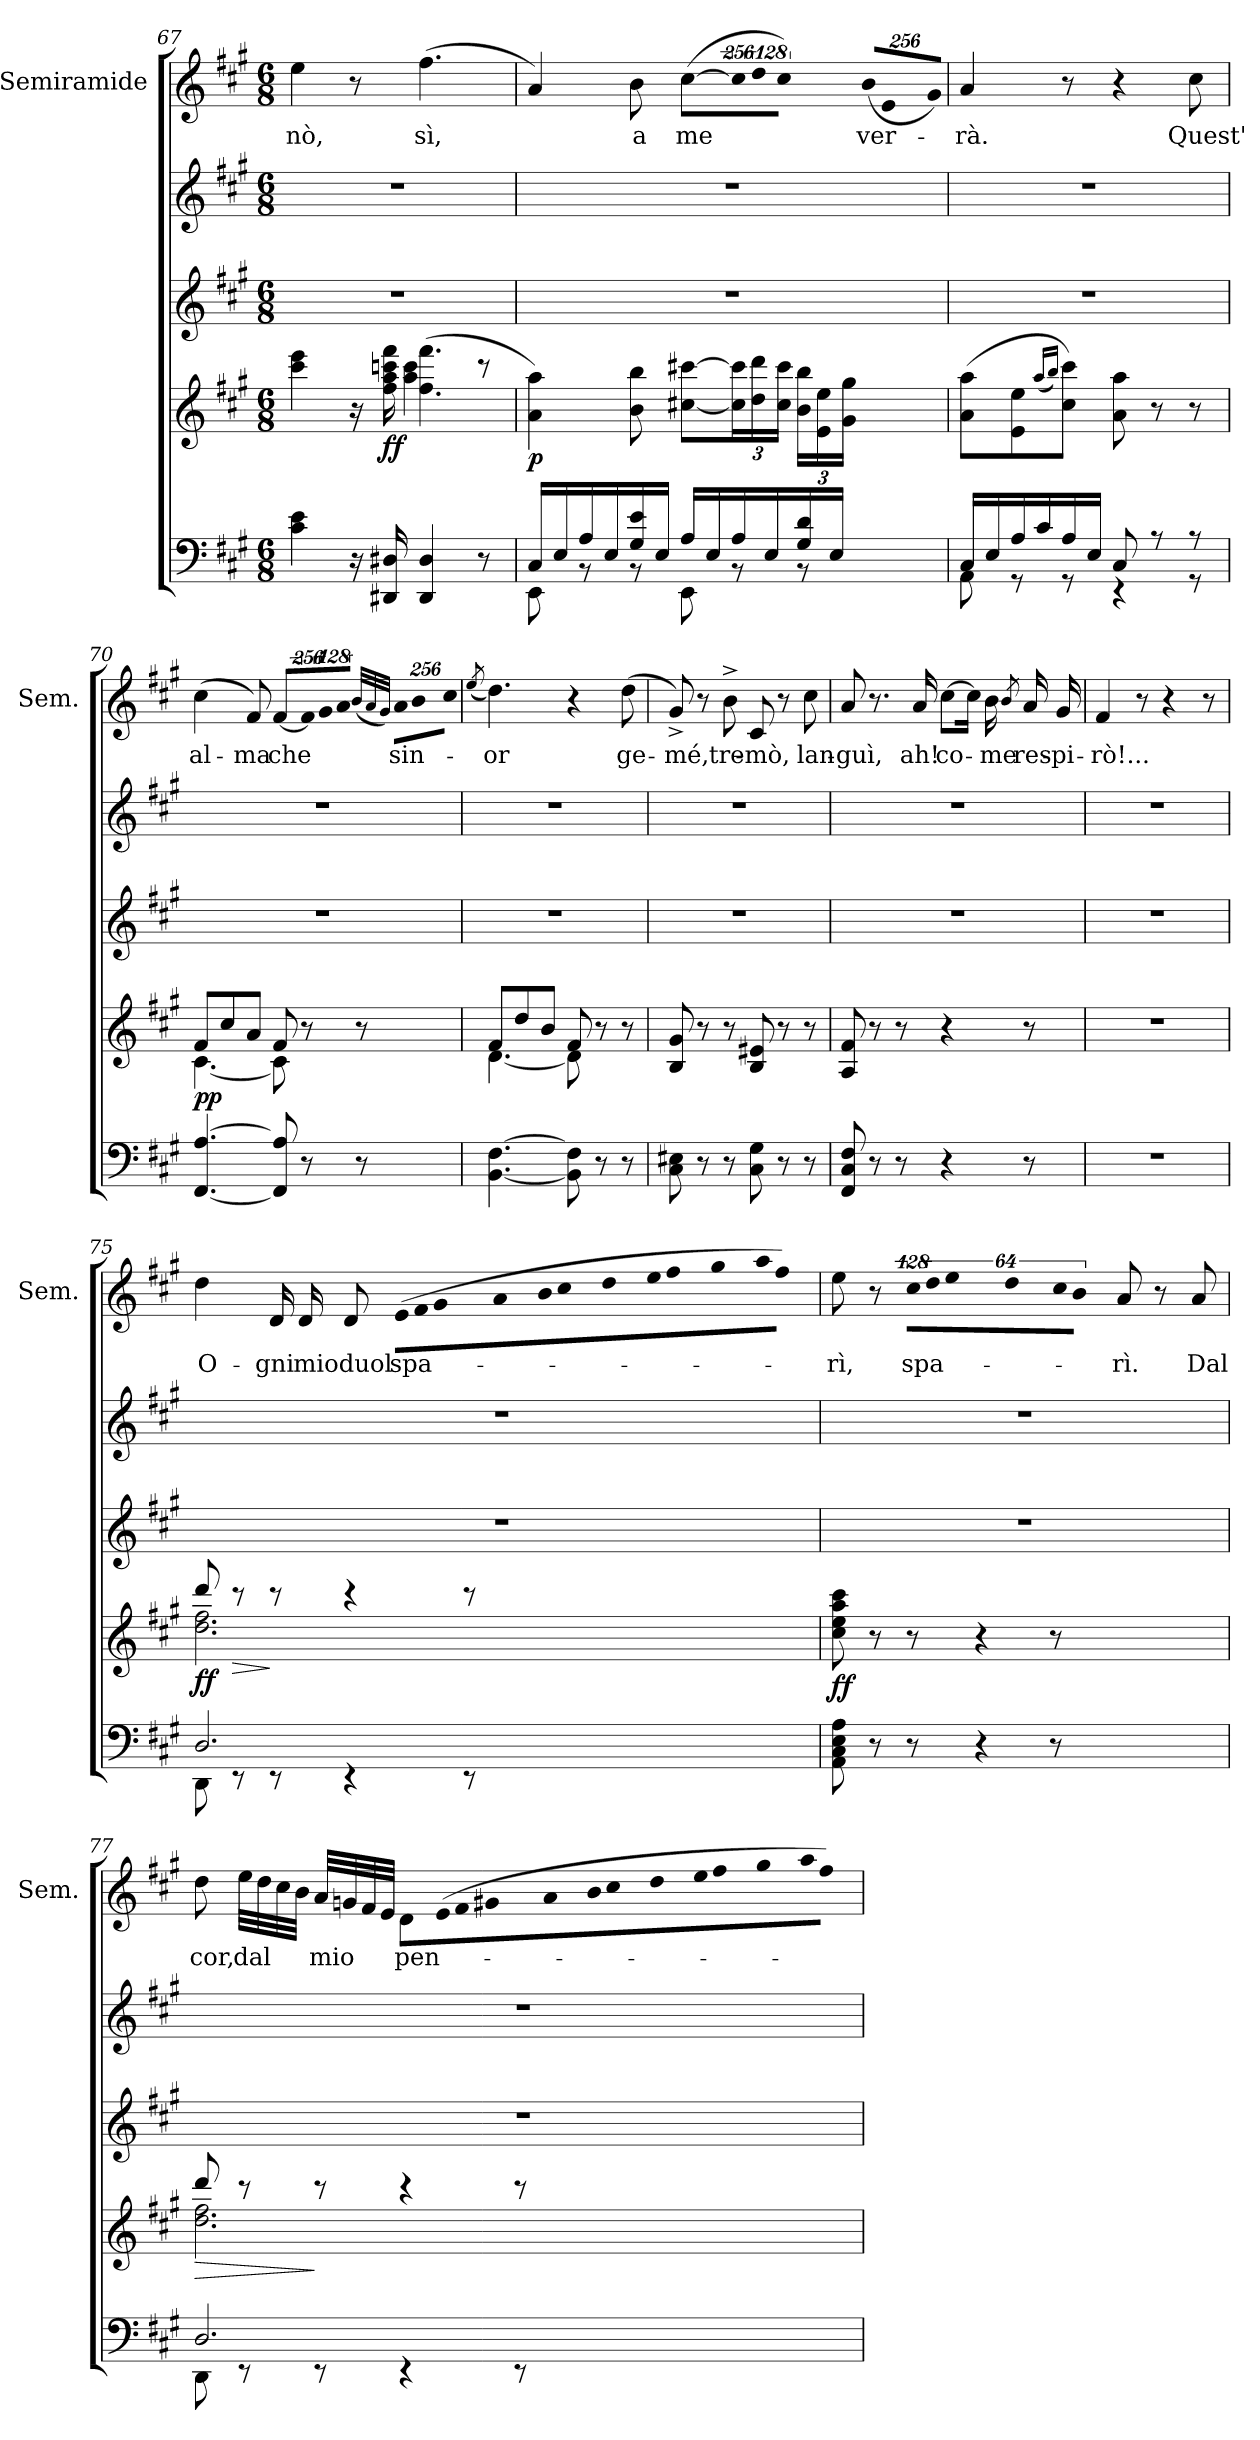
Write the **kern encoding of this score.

**kern	**kern	**dynam	**kern	**kern	**kern	**text
*part4	*part4	*part4	*part3	*part2	*part1	*part1
*staff5	*staff4	*staff4/5	*staff3	*staff2	*staff1	*staff1
*	*	*	*	*	*I"Semiramide	*
*	*	*	*	*	*I'Sem.	*
!!LO:LB:g=z
*clefF4	*clefG2	*	*clefG2	*clefG2	*clefG2	*
*k[f#c#g#]	*k[f#c#g#]	*	*k[f#c#g#]	*k[f#c#g#]	*k[f#c#g#]	*
*A:	*A:	*	*A:	*A:	*A:	*
*M6/8	*M6/8	*	*M6/8	*M6/8	*M6/8	*
=67	=67	=67	=67	=67	=67	=67
*	*^	*	*	*	*	*
4c#\ 4e\	4ccc#\ 4eee\	4.ryy	.	2.r	2.r	4ee\	-nò,
16r	16r	.	.	.	.	8r	.
!	!	!	!LO:DY:b	!	!	!	!
16DD#X/ 16D#X/	16ff#\ 16aa\ 16cccn\ 16fff#\	.	ff	.	.	.	.
4DD#/ 4D#/	(>4.ff#\ 4.fff#\	4aa\ 4ccc\	.	.	.	(4.ff#\	sì,
8r	.	8rbb	.	.	.	.	.
=68	=68	=68	=68	=68	=68	=68	=68
*^	*	*	*	*	*	*	*
!	!	!	!	!LO:DY:b	!	!	!	!
*	*	*v	*v	*	*	*	*	*
16C#/LL	8EE\	4a\ 4aa\)	p	2.r	2.r	4a/)	.
16E/	.	.	.	.	.	.	.
16A/	8rBB	.	.	.	.	.	.
16E/	.	.	.	.	.	.	.
16G#/ 16e/	8rBB	8b\ 8bb\	.	.	.	8b\	a
16E/JJ	.	.	.	.	.	.	.
16A/LL	8EE\	[8cc#X\ [8ccc#X\L	.	.	.	([8cc#\L	me
16E/	.	.	.	.	.	.	.
!	!	!	!	!	!	!LO:N:vis=16	!
16A/	8rBB	24cc#\] 24ccc#\]L	.	.	.	4096%171cc#\L]	.
.	.	24dd\ 24ddd\	.	.	.	.	.
!	!	!	!	!	!	!LO:N:vis=16	!
.	.	.	.	.	.	2048%85dd\	.
16E/	.	.	.	.	.	.	.
!	!	!	!	!	!	!LO:N:vis=16	!
.	.	.	.	.	.	4096%171cc#\JJ)	.
.	.	24cc#\ 24ccc#\JJ	.	.	.	.	.
!	!	!	!	!	!	!LO:N:vis=16	!
16G#/ 16d/	8rBB	24b\ 24bb\LL	.	.	.	(4096%171b/LL	ver-
.	.	24e\ 24ee\	.	.	.	.	.
!	!	!	!	!	!	!LO:N:vis=16	!
.	.	.	.	.	.	2048%85e/	.
16E/JJ	.	.	.	.	.	.	.
!	!	!	!	!	!	!LO:N:vis=16	!
.	.	.	.	.	.	4096%171g#/JJ)	.
.	.	24g#\ 24gg#\JJ	.	.	.	.	.
=69	=69	=69	=69	=69	=69	=69	=69
16C#/LL	8AA\	(8a\ 8aa\L	.	2.r	2.r	4a/	-rà.
16E/	.	.	.	.	.	.	.
16A/	8rGG	8e\ 8ee\	.	.	.	.	.
16c#/	.	.	.	.	.	.	.
.	.	(16qaa/LL	.	.	.	.	.
.	.	16qbb/JJ)	.	.	.	.	.
16A/	8rGG	8cc#\ 8ccc#\J)	.	.	.	8r	.
16E/JJ	.	.	.	.	.	.	.
8C#/	4rEE	8a\ 8aa\	.	.	.	4r	.
8rG	.	8r	.	.	.	.	.
8rG	8rGG	8r	.	.	.	8cc#\	Quest'
=70	=70	=70	=70	=70	=70	=70	=70
*	*	*^	*	*	*	*	*
!	!	!	!	!LO:DY:b	!	!	!	!
*v	*v	*	*	*	*	*	*	*
[4.FF#/ [4.A/	8f#/L	[<4.c#\	pp	2.r	2.r	(4cc#\	al-
.	8cc#/	.	.	.	.	.	.
.	8a/J	.	.	.	.	8f#/)	-ma
8FF#/] 8A/]	8f#/	8c#\]	.	.	.	[8f#/L	che
!	!	!	!	!	!	!LO:N:vis=16	!
8r	8r	8ryy	.	.	.	4096%171f#/L]	.
!	!	!	!	!	!	!LO:N:vis=16	!
.	.	.	.	.	.	2048%85g#/	.
!	!	!	!	!	!	!LO:N:vis=16	!
.	.	.	.	.	.	4096%171a/JJ	.
.	.	.	.	.	.	(32qb/LLL	.
.	.	.	.	.	.	32qa/	.
.	.	.	.	.	.	32qg#/JJJ)	.
!	!	!	!	!	!	!LO:N:vis=16	!
8r	8r	8ryy	.	.	.	4096%171a\LL	sin-
!	!	!	!	!	!	!LO:N:vis=16	!
.	.	.	.	.	.	2048%85b\	.
!	!	!	!	!	!	!LO:N:vis=16	!
.	.	.	.	.	.	4096%171cc#\JJ	.
!!LO:PB:g=z
=71	=71	=71	=71	=71	=71	=71	=71
.	.	.	.	.	.	(8qee/	.
[4.BB\ [4.F#\	8f#/L	[<4.d\	.	2.r	2.r	4.dd\)	-or
.	8dd/	.	.	.	.	.	.
.	8b/J	.	.	.	.	.	.
8BB\] 8F#\]	8f#/	8d\]	.	.	.	4r	.
8r	8r	8ryy	.	.	.	.	.
8r	8r	8ryy	.	.	.	(8dd\	ge-
*	*v	*v	*	*	*	*	*
=72	=72	=72	=72	=72	=72	=72
8C#\ 8E#X\	8B/ 8g#/	.	2.r	2.r	8g#^>/)	-mé,
8r	8r	.	.	.	8r	.
8r	8r	.	.	.	8b^>\	tre-
8C#\ 8G#\	8B/ 8e#X/	.	.	.	8c#/	-mò,
8r	8r	.	.	.	8r	.
8r	8r	.	.	.	8cc#\	lan-
=73	=73	=73	=73	=73	=73	=73
8FF#/ 8C#/ 8F#/	8A/ 8f#/	.	2.r	2.r	8a/	-guì,
8r	8r	.	.	.	8.r	.
8r	8r	.	.	.	.	.
.	.	.	.	.	16a/	ah!
4r	4r	.	.	.	[8cc#\L	co-
.	.	.	.	.	16cc#\Jk]	.
.	.	.	.	.	16b\	-me
.	.	.	.	.	8qb/	.
8r	8r	.	.	.	16a/	res-
.	.	.	.	.	16g#/	-pi-
=74	=74	=74	=74	=74	=74	=74
2.r	2.r	.	2.r	2.r	4f#/	-rò!...
.	.	.	.	.	8r	.
.	.	.	.	.	4r	.
.	.	.	.	.	8r	.
!!LO:LB:g=z
=75	=75	=75	=75	=75	=75	=75
*^	*^	*	*	*	*	*
!	!	!	!	!LO:DY:b	!	!	!	!
2.D/	8DD\	8ddd/	2.dd\ 2.ff#\	ff	2.r	2.r	4dd\	O-
!	!	!	!	!LO:HP:b	!	!	!	!
.	8rEE	8rbb	.	>	.	.	.	.
.	8rEE	8rbb	.	]	.	.	16d/	-gni
.	.	.	.	.	.	.	16d/	mio
.	4rEE	4rbb	.	.	.	.	8d/	duol
*	*	*	*	*	*	*	*Xtuplet	*
!	!	!	!	!	!	!	!LO:N:vis=64	!
.	.	.	.	.	.	.	(4096%85e\LLLL	spa-
!	!	!	!	!	!	!	!LO:N:vis=64	!
.	.	.	.	.	.	.	2048%43f#\	.
!	!	!	!	!	!	!	!LO:N:vis=64	!
.	.	.	.	.	.	.	4096%85g#\	.
!	!	!	!	!	!	!	!LO:N:vis=64	!
.	.	.	.	.	.	.	4096%85a\	.
!	!	!	!	!	!	!	!LO:N:vis=64	!
.	.	.	.	.	.	.	2048%43b\	.
!	!	!	!	!	!	!	!LO:N:vis=64	!
.	.	.	.	.	.	.	4096%85cc#\	.
!	!	!	!	!	!	!	!LO:N:vis=64	!
.	8rEE	8rbb	.	.	.	.	4096%85dd\	.
!	!	!	!	!	!	!	!LO:N:vis=64	!
.	.	.	.	.	.	.	2048%43ee\	.
!	!	!	!	!	!	!	!LO:N:vis=64	!
.	.	.	.	.	.	.	4096%85ff#\	.
!	!	!	!	!	!	!	!LO:N:vis=64	!
.	.	.	.	.	.	.	4096%85gg#\	.
!	!	!	!	!	!	!	!LO:N:vis=64	!
.	.	.	.	.	.	.	2048%43aa\	.
!	!	!	!	!	!	!	!LO:N:vis=64	!
.	.	.	.	.	.	.	4096%85ff#\JJJJ)	.
*v	*v	*	*	*	*	*	*	*
*	*v	*v	*	*	*	*	*
=76	=76	=76	=76	=76	=76	=76
!	!	!LO:DY:b	!	!	!	!
8AA\ 8C#\ 8E\ 8A\	8cc#\ 8ee\ 8aa\ 8ccc#\	ff	2.r	2.r	8ee\	-rì,
8r	8r	.	.	.	8r	.
*	*	*	*	*	*tuplet	*
!	!	!	!	!	!LO:N:vis=32	!
8r	8r	.	.	.	4096%85cc#\LLL	spa-
!	!	!	!	!	!LO:N:vis=32	!
.	.	.	.	.	2048%43dd\	.
!	!	!	!	!	!LO:N:vis=32	!
.	.	.	.	.	4096%85ee\	.
!	!	!	!	!	!LO:N:vis=32	!
.	.	.	.	.	4096%85dd\	.
!	!	!	!	!	!LO:N:vis=32	!
.	.	.	.	.	2048%43cc#\	.
!	!	!	!	!	!LO:N:vis=32	!
.	.	.	.	.	4096%85b\JJJ	.
4r	4r	.	.	.	8a/	-rì.
.	.	.	.	.	8r	.
8r	8r	.	.	.	8a/	Dal
=77	=77	=77	=77	=77	=77	=77
*^	*	*	*	*	*	*
!	!	!	!LO:HP:b	!	!	!	!
*	*	*^	*	*	*	*	*
2.D/	8DD\	8ddd/	2.dd\ 2.ff#\	>	2.r	2.r	8dd\	cor,
.	8rEE	8rbb	.	.	.	.	32ee\LLL	dal
.	.	.	.	.	.	.	32dd\	.
.	.	.	.	.	.	.	32cc#\	.
.	.	.	.	.	.	.	32b\JJJ	.
.	8rEE	8rbb	.	]	.	.	32a/LLL	mio
.	.	.	.	.	.	.	32gn/	.
.	.	.	.	.	.	.	32f#/	.
.	.	.	.	.	.	.	32e/JJJ	.
.	4rEE	4rbb	.	.	.	.	8d\L	pen-
*	*	*	*	*	*	*	*Xtuplet	*
!	!	!	!	!	!	!	!LO:N:vis=64	!
.	.	.	.	.	.	.	(4096%85e\LLL	.
!	!	!	!	!	!	!	!LO:N:vis=64	!
.	.	.	.	.	.	.	2048%43f#\	.
!	!	!	!	!	!	!	!LO:N:vis=64	!
.	.	.	.	.	.	.	4096%85g#X\	.
!	!	!	!	!	!	!	!LO:N:vis=64	!
.	.	.	.	.	.	.	4096%85a\	.
!	!	!	!	!	!	!	!LO:N:vis=64	!
.	.	.	.	.	.	.	2048%43b\	.
!	!	!	!	!	!	!	!LO:N:vis=64	!
.	.	.	.	.	.	.	4096%85cc#\	.
!	!	!	!	!	!	!	!LO:N:vis=64	!
.	8rEE	8rbb	.	.	.	.	4096%85dd\	.
!	!	!	!	!	!	!	!LO:N:vis=64	!
.	.	.	.	.	.	.	2048%43ee\	.
!	!	!	!	!	!	!	!LO:N:vis=64	!
.	.	.	.	.	.	.	4096%85ff#\	.
!	!	!	!	!	!	!	!LO:N:vis=64	!
.	.	.	.	.	.	.	4096%85gg#\	.
!	!	!	!	!	!	!	!LO:N:vis=64	!
.	.	.	.	.	.	.	2048%43aa\	.
!	!	!	!	!	!	!	!LO:N:vis=64	!
.	.	.	.	.	.	.	4096%85ff#\JJJJ)	.
*v	*v	*	*	*	*	*	*	*
*	*v	*v	*	*	*	*	*
=	=	=	=	=	=	=
*-	*-	*-	*-	*-	*-	*-
